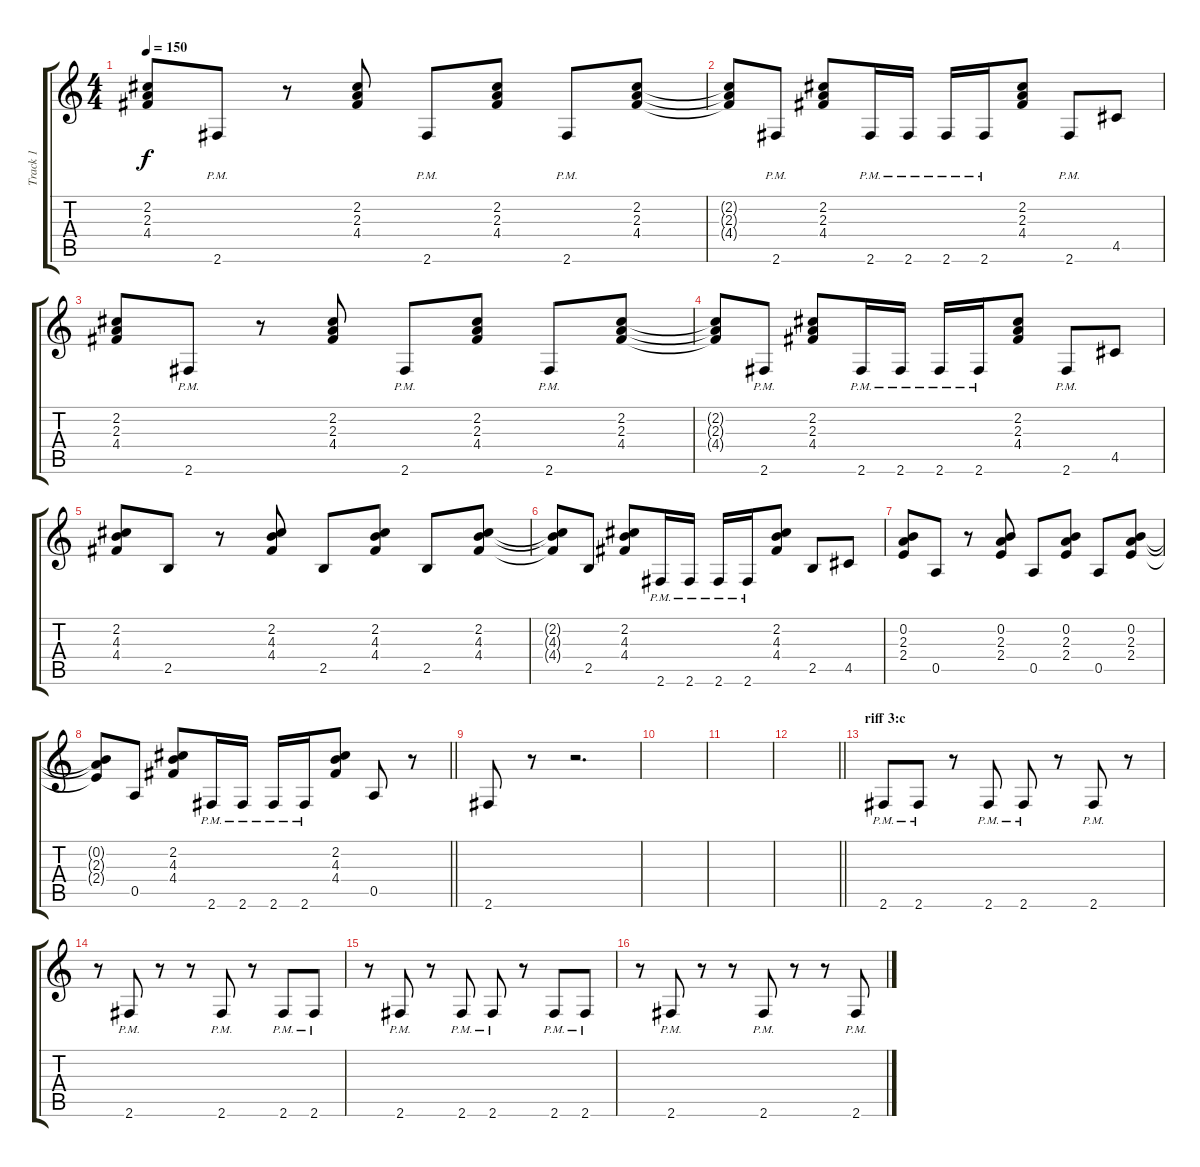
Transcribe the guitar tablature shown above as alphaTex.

\track ("Track 1" "Track 1") {instrument overdrivenguitar}
\staff {score tabs}
\tuning (E4 B3 G3 D3 A2 E2) {hide}
\ts (4 4)
\tempo 150
\clef g2
\ks c
(2.2 2.3 4.4).8{dy f} 2.6{pm}.8 r.8 (2.2 2.3 4.4).8 2.6{pm}.8 (2.2 2.3 4.4).8 2.6{pm}.8 (2.2 2.3 4.4).8 |
(2.2{t} 2.3{t} 4.4{t}).8 2.6{pm}.8 (2.2 2.3 4.4).8 2.6{pm}.16 2.6{pm}.16 2.6{pm}.16 2.6{pm}.16 (2.2 2.3 4.4).8 2.6{pm}.8 4.5.8 |
(2.2 2.3 4.4).8 2.6{pm}.8 r.8 (2.2 2.3 4.4).8 2.6{pm}.8 (2.2 2.3 4.4).8 2.6{pm}.8 (2.2 2.3 4.4).8 |
(2.2{t} 2.3{t} 4.4{t}).8 2.6{pm}.8 (2.2 2.3 4.4).8 2.6{pm}.16 2.6{pm}.16 2.6{pm}.16 2.6{pm}.16 (2.2 2.3 4.4).8 2.6{pm}.8 4.5.8 |
(2.2 4.3 4.4).8 2.5.8 r.8 (2.2 4.3 4.4).8 2.5.8 (2.2 4.3 4.4).8 2.5.8 (2.2 4.3 4.4).8 |
(2.2{t} 4.3{t} 4.4{t}).8 2.5.8 (2.2 4.3 4.4).8 2.6{pm}.16 2.6{pm}.16 2.6{pm}.16 2.6{pm}.16 (2.2 4.3 4.4).8 2.5.8 4.5.8 |
(0.2 2.3 2.4).8 0.5.8 r.8 (0.2 2.3 2.4).8 0.5.8 (0.2 2.3 2.4).8 0.5.8 (0.2 2.3 2.4).8 |
\barLineRight lightlight
(0.2{t} 2.3{t} 2.4{t}).8 0.5.8 (2.2 4.3 4.4).8 2.6{pm}.16 2.6{pm}.16 2.6{pm}.16 2.6{pm}.16 (2.2 4.3 4.4).8 0.5.8 r.8 |
2.6.8 r.8 r.2{d} |
|
|
\barLineRight lightlight
|
\section ("" "riff 3:c")
2.6{pm}.8 2.6{pm}.8 r.8 2.6{pm}.8 2.6{pm}.8 r.8 2.6{pm}.8 r.8 |
r.8 2.6{pm}.8 r.8 r.8 2.6{pm}.8 r.8 2.6{pm}.8 2.6{pm}.8 |
r.8 2.6{pm}.8 r.8 2.6{pm}.8 2.6{pm}.8 r.8 2.6{pm}.8 2.6{pm}.8 |
r.8 2.6{pm}.8 r.8 r.8 2.6{pm}.8 r.8 r.8 2.6{pm}.8
